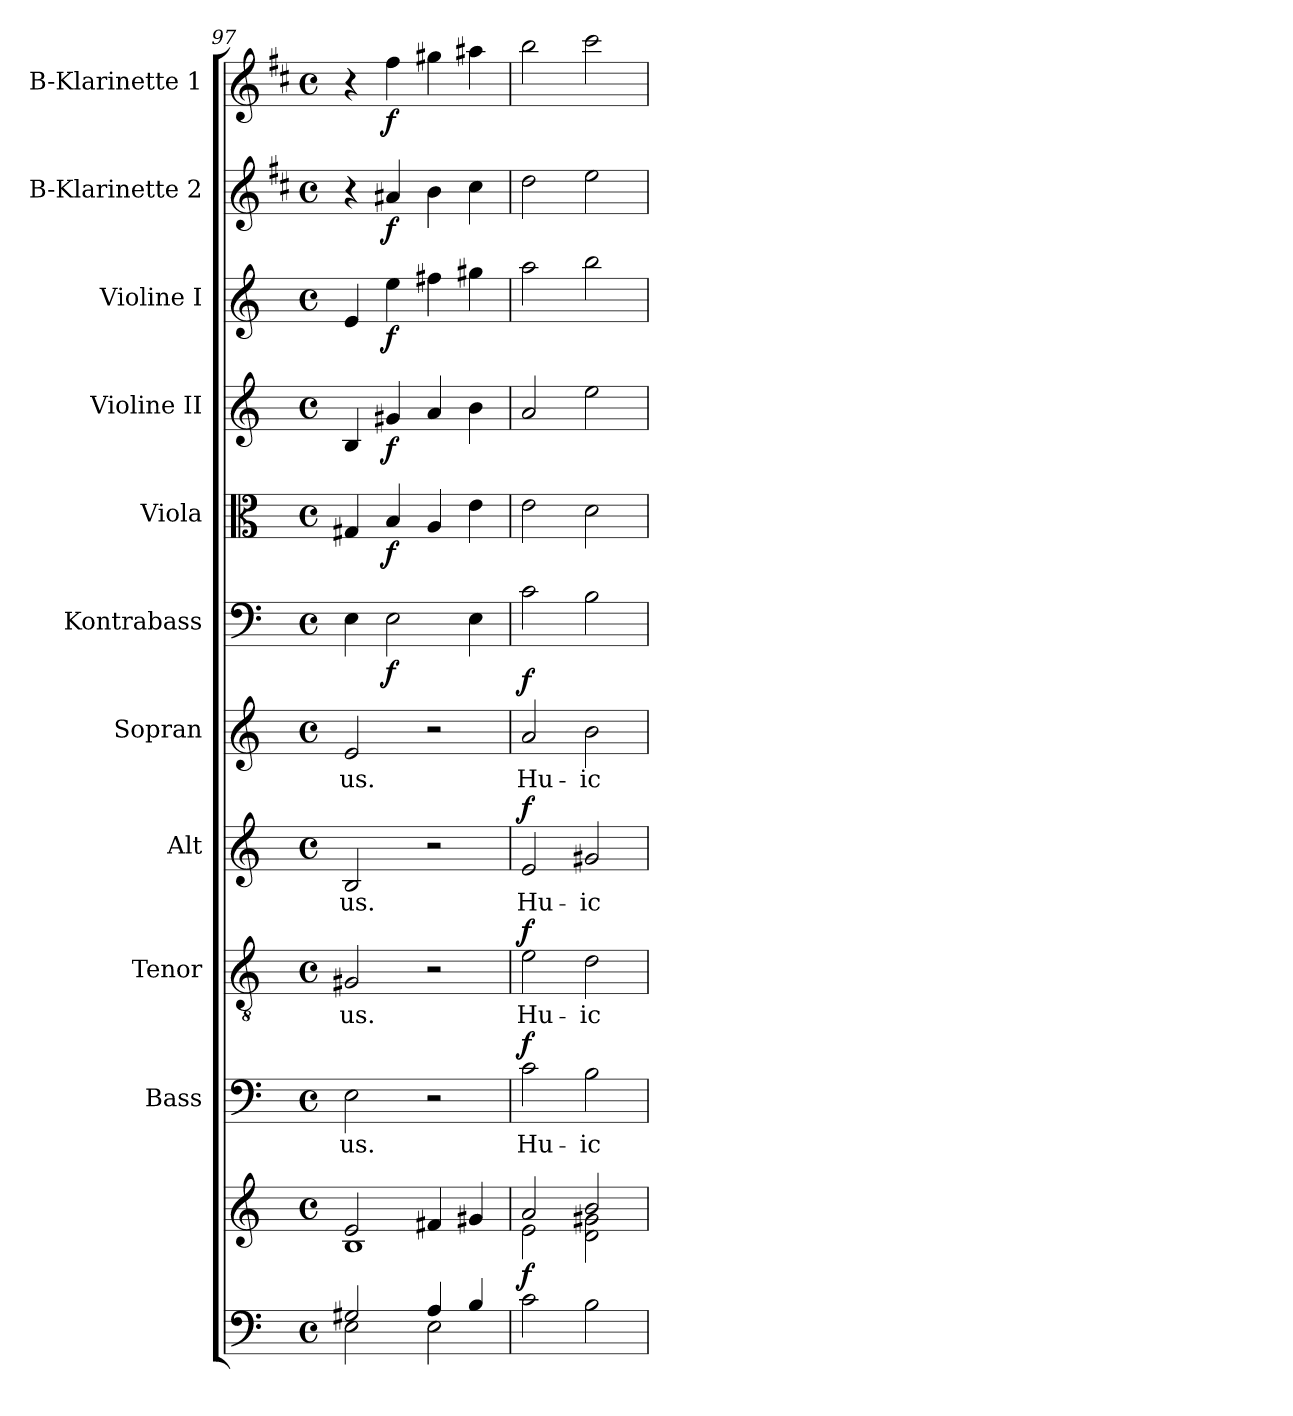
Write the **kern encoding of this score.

**kern	**kern	**dynam	**kern	**text	**dynam	**kern	**text	**dynam	**kern	**text	**dynam	**kern	**text	**dynam	**kern	**dynam	**kern	**dynam	**kern	**dynam	**kern	**dynam	**kern	**dynam	**kern	**dynam
*part11	*part11	*part11	*part10	*part10	*part10	*part9	*part9	*part9	*part8	*part8	*part8	*part7	*part7	*part7	*part6	*part6	*part5	*part5	*part4	*part4	*part3	*part3	*part2	*part2	*part1	*part1
*staff12	*staff11	*staff11/12	*staff10	*staff10	*staff10	*staff9	*staff9	*staff9	*staff8	*staff8	*staff8	*staff7	*staff7	*staff7	*staff6	*staff6	*staff5	*staff5	*staff4	*staff4	*staff3	*staff3	*staff2	*staff2	*staff1	*staff1
*	*	*	*I"Bass	*	*	*I"Tenor	*	*	*I"Alt	*	*	*I"Sopran	*	*	*I"Kontrabass	*	*I"Viola	*	*I"Violine II	*	*I"Violine I	*	*I"B-Klarinette 2	*	*I"B-Klarinette 1	*
*	*	*	*I'B.	*	*	*I'T.	*	*	*I'A.	*	*	*I'S.	*	*	*I'Kb.	*	*I'Vla.	*	*I'Vl. II	*	*I'Vl. I	*	*I'B Kl. 2	*	*I'B Kl. 1	*
*clefF4	*clefG2	*	*clefF4	*	*	*clefGv2	*	*	*clefG2	*	*	*clefG2	*	*	*clefF4	*	*clefC3	*	*clefG2	*	*clefG2	*	*clefG2	*	*clefG2	*
*	*	*	*	*	*	*	*	*	*	*	*	*	*	*	*ITrd7c12	*	*	*	*	*	*	*	*ITrd1c2	*	*ITrd1c2	*
*k[]	*k[]	*	*k[]	*	*	*k[]	*	*	*k[]	*	*	*k[]	*	*	*k[]	*	*k[]	*	*k[]	*	*k[]	*	*k[]	*	*k[]	*
*C:	*C:	*	*C:	*	*	*C:	*	*	*C:	*	*	*C:	*	*	*C:	*	*C:	*	*C:	*	*C:	*	*C:	*	*C:	*
*M4/4	*M4/4	*	*M4/4	*	*	*M4/4	*	*	*M4/4	*	*	*M4/4	*	*	*M4/4	*	*M4/4	*	*M4/4	*	*M4/4	*	*M4/4	*	*M4/4	*
*met(c)	*met(c)	*	*met(c)	*	*	*met(c)	*	*	*met(c)	*	*	*met(c)	*	*	*met(c)	*	*met(c)	*	*met(c)	*	*met(c)	*	*met(c)	*	*met(c)	*
=97	=97	=97	=97	=97	=97	=97	=97	=97	=97	=97	=97	=97	=97	=97	=97	=97	=97	=97	=97	=97	=97	=97	=97	=97	=97	=97
*^	*^	*	*	*	*	*	*	*	*	*	*	*	*	*	*	*	*	*	*	*	*	*	*	*	*	*
!	!	!	!	!	!	!LO:LY:b	!	!	!LO:LY:b	!	!	!LO:LY:b	!	!	!LO:LY:b	!	!	!	!	!	!	!	!	!	!	!	!	!
2G#X/	2E\	2e/	1B	.	2E\	-us.	.	2G#X/	-us.	.	2B/	-us.	.	2e/	-us.	.	4EE\	.	4G#X/	.	4B/	.	4e/	.	4r	.	4r	.
!	!	!	!	!	!	!	!	!	!	!	!	!	!	!	!	!	!	!LO:DY:b	!	!LO:DY:b	!	!LO:DY:b	!	!LO:DY:b	!	!LO:DY:b	!	!LO:DY:b
.	.	.	.	.	.	.	.	.	.	.	.	.	.	.	.	.	2EE\	f	4B/	f	4g#X/	f	4ee\	f	4g#X/	f	4ee\	f
4A/	2E\	4f#X/	.	.	2r	.	.	2r	.	.	2r	.	.	2r	.	.	.	.	4A/	.	4a/	.	4ff#X\	.	4a\	.	4ff#X\	.
4B/	.	4g#X/	.	.	.	.	.	.	.	.	.	.	.	.	.	.	4EE\	.	4e\	.	4b\	.	4gg#X\	.	4b\	.	4gg#X\	.
*v	*v	*	*	*	*	*	*	*	*	*	*	*	*	*	*	*	*	*	*	*	*	*	*	*	*	*	*	*
!!LO:PB:g=z
=98	=98	=98	=98	=98	=98	=98	=98	=98	=98	=98	=98	=98	=98	=98	=98	=98	=98	=98	=98	=98	=98	=98	=98	=98	=98	=98	=98
!	!	!	!LO:DY:b	!	!LO:LY:b	!LO:DY:a	!	!LO:LY:b	!LO:DY:a	!	!LO:LY:b	!LO:DY:a	!	!LO:LY:b	!LO:DY:a	!	!	!	!	!	!	!	!	!	!	!	!
2c\	2a/	2e\	f	2c\	Hu-	f	2e\	Hu-	f	2e/	Hu-	f	2a/	Hu-	f	2C\	.	2e\	.	2a/	.	2aa\	.	2cc\	.	2aa\	.
!	!	!	!	!	!LO:LY:b	!	!	!LO:LY:b	!	!	!LO:LY:b	!	!	!LO:LY:b	!	!	!	!	!	!	!	!	!	!	!	!	!
2B\	2b/	2d\ 2g#X\	.	2B\	-ic	.	2d\	-ic	.	2g#X/	-ic	.	2b\	-ic	.	2BB\	.	2d\	.	2ee\	.	2bb\	.	2dd\	.	2bb\	.
*	*v	*v	*	*	*	*	*	*	*	*	*	*	*	*	*	*	*	*	*	*	*	*	*	*	*	*	*
=	=	=	=	=	=	=	=	=	=	=	=	=	=	=	=	=	=	=	=	=	=	=	=	=	=	=
*-	*-	*-	*-	*-	*-	*-	*-	*-	*-	*-	*-	*-	*-	*-	*-	*-	*-	*-	*-	*-	*-	*-	*-	*-	*-	*-
